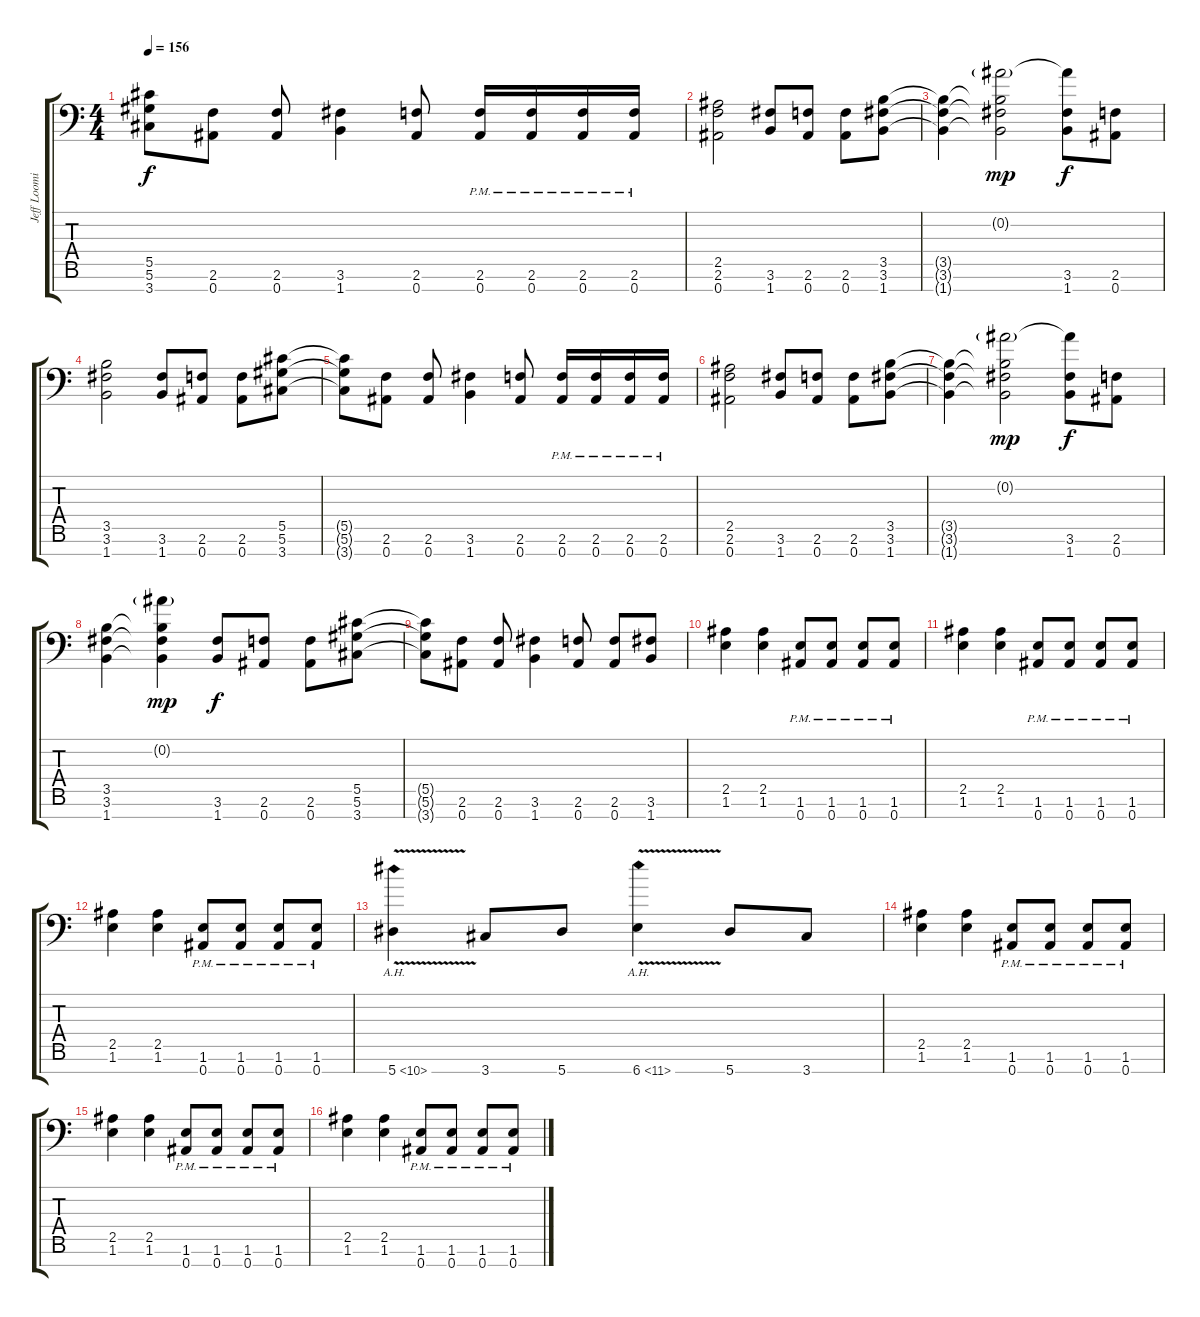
\track ("Jeff Loomis Rythme" "Jeff Loomi") {instrument distortionguitar}
\staff {score tabs}
\tuning (Eb4 Bb3 Gb3 Db3 Ab2 Eb2 Bb1) {hide}
\ts (4 4)
\tempo 156
\clef f4
\ks c
(5.5{t} 5.6{t} 3.7{t}).8{dy f} (2.6 0.7).8 (2.6 0.7).8 (3.6 1.7).4 (2.6 0.7).8 (2.6{pm} 0.7{pm}).16 (2.6{pm} 0.7{pm}).16 (2.6{pm} 0.7{pm}).16 (2.6{pm} 0.7{pm}).16 |
(2.5 2.6 0.7).2 (3.6 1.7).8 (2.6 0.7).8 (2.6 0.7).8 (3.5 3.6 1.7).8 |
(3.5{t} 3.6{t} 1.7{t}).4 (0.2{g} 3.5{t} 3.6{t} 1.7{t}).2{dy mp} (0.2{t} 3.6 1.7).8{dy f} (2.6 0.7).8 |
(3.5 3.6 1.7).2 (3.6 1.7).8 (2.6 0.7).8 (2.6 0.7).8 (5.5 5.6 3.7).8 |
(5.5{t} 5.6{t} 3.7{t}).8 (2.6 0.7).8 (2.6 0.7).8 (3.6 1.7).4 (2.6 0.7).8 (2.6{pm} 0.7{pm}).16 (2.6{pm} 0.7{pm}).16 (2.6{pm} 0.7{pm}).16 (2.6{pm} 0.7{pm}).16 |
(2.5 2.6 0.7).2 (3.6 1.7).8 (2.6 0.7).8 (2.6 0.7).8 (3.5 3.6 1.7).8 |
(3.5{t} 3.6{t} 1.7{t}).4 (0.2{g} 3.5{t} 3.6{t} 1.7{t}).2{dy mp} (0.2{t} 3.6 1.7).8{dy f} (2.6 0.7).8 |
(3.5 3.6 1.7).4 (0.2{g} 3.5{t} 3.6{t} 1.7{t}).4{dy mp} (3.6 1.7).8{dy f} (2.6 0.7).8 (2.6 0.7).8 (5.5 5.6 3.7).8 |
(5.5{t} 5.6{t} 3.7{t}).8 (2.6 0.7).8 (2.6 0.7).8 (3.6 1.7).4 (2.6 0.7).8 (2.6 0.7).8 (3.6 1.7).8 |
\section ("" "")
(2.5 1.6).4 (2.5 1.6).4 (1.6{pm} 0.7{pm}).8 (1.6{pm} 0.7{pm}).8 (1.6{pm} 0.7{pm}).8 (1.6{pm} 0.7{pm}).8 |
(2.5 1.6).4 (2.5 1.6).4 (1.6{pm} 0.7{pm}).8 (1.6{pm} 0.7{pm}).8 (1.6{pm} 0.7{pm}).8 (1.6{pm} 0.7{pm}).8 |
(2.5 1.6).4 (2.5 1.6).4 (1.6{pm} 0.7{pm}).8 (1.6{pm} 0.7{pm}).8 (1.6{pm} 0.7{pm}).8 (1.6{pm} 0.7{pm}).8 |
5.7{ah 5 v}.4 3.7.8 5.7.8 6.7{ah 5 v}.4 5.7.8 3.7.8 |
(2.5 1.6).4 (2.5 1.6).4 (1.6{pm} 0.7{pm}).8 (1.6{pm} 0.7{pm}).8 (1.6{pm} 0.7{pm}).8 (1.6{pm} 0.7{pm}).8 |
(2.5 1.6).4 (2.5 1.6).4 (1.6{pm} 0.7{pm}).8 (1.6{pm} 0.7{pm}).8 (1.6{pm} 0.7{pm}).8 (1.6{pm} 0.7{pm}).8 |
(2.5 1.6).4 (2.5 1.6).4 (1.6{pm} 0.7{pm}).8 (1.6{pm} 0.7{pm}).8 (1.6{pm} 0.7{pm}).8 (1.6{pm} 0.7{pm}).8
